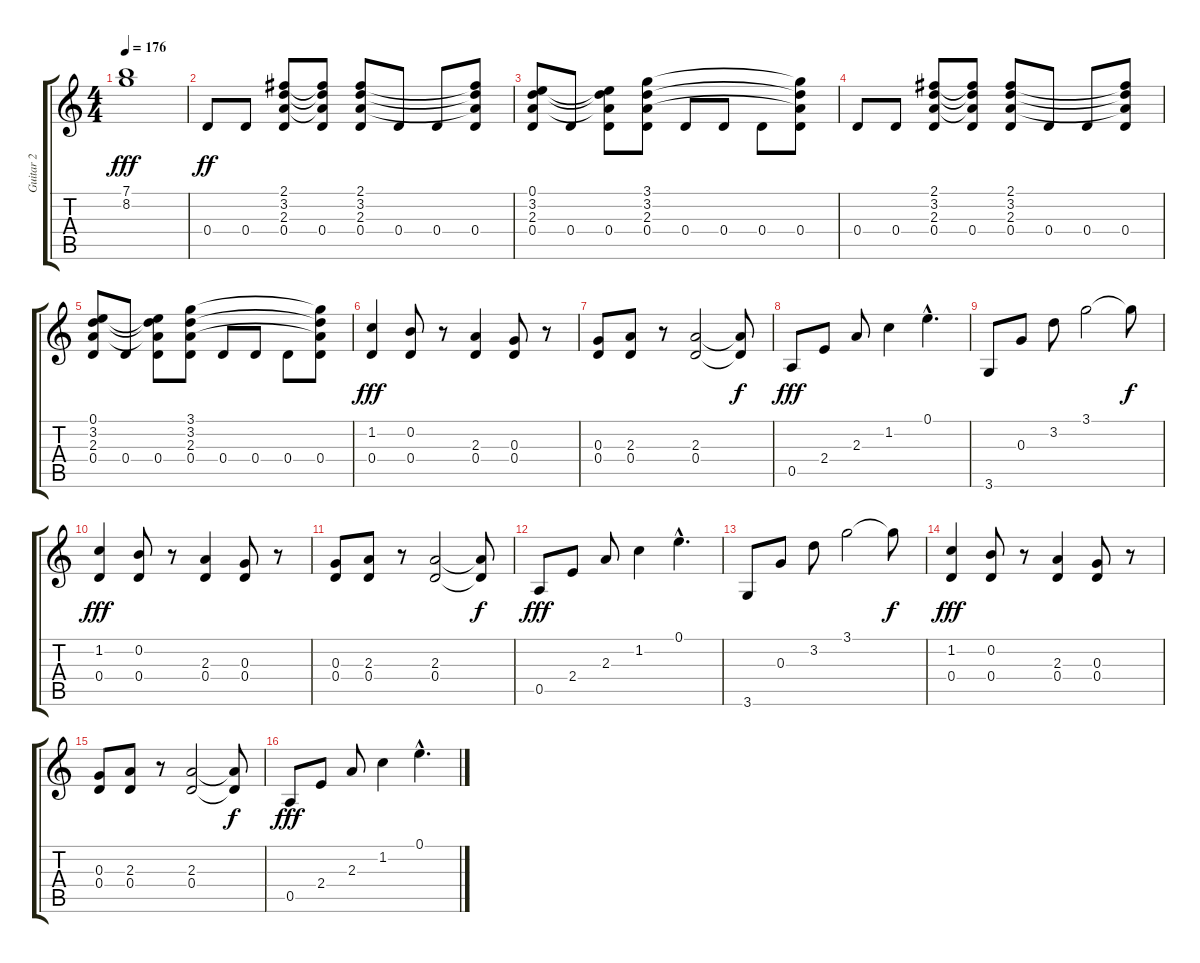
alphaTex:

\track ("Guitar 2" "Guitar 2") {instrument distortionguitar}
\staff {score tabs}
\tuning (E4 B3 G3 D3 A2 E2) {hide}
\ts (4 4)
\tempo 176
\clef g2
\ks c
(7.1 8.2).1{dy fff} |
0.4.8{dy ff} 0.4.8 (2.1 3.2 2.3 0.4).8 (2.1{t} 3.2{t} 2.3{t} 0.4).8 (2.1 3.2 2.3 0.4).8 0.4.8 0.4.8 (2.1{t} 3.2{t} 2.3{t} 0.4).8 |
(0.1 3.2 2.3 0.4).8 0.4.8 (0.1{t} 3.2{t} 2.3{t} 0.4).8 (3.1 3.2 2.3 0.4).8 0.4.8 0.4.8 0.4.8 (3.1{t} 3.2{t} 2.3{t} 0.4).8 |
0.4.8 0.4.8 (2.1 3.2 2.3 0.4).8 (2.1{t} 3.2{t} 2.3{t} 0.4).8 (2.1 3.2 2.3 0.4).8 0.4.8 0.4.8 (2.1{t} 3.2{t} 2.3{t} 0.4).8 |
(0.1 3.2 2.3 0.4).8 0.4.8 (0.1{t} 3.2{t} 2.3{t} 0.4).8 (3.1 3.2 2.3 0.4).8 0.4.8 0.4.8 0.4.8 (3.1{t} 3.2{t} 2.3{t} 0.4).8 |
(1.2 0.4).4{dy fff volume 13} (0.2 0.4).8 r.8 (2.3 0.4).4 (0.3 0.4).8 r.8 |
(0.3 0.4).8 (2.3 0.4).8 r.8 (2.3 0.4).2 (2.3{t} 0.4{t}).8{dy f} |
0.5.8{dy fff} 2.4.8 2.3.8 1.2.4 0.1{hac}.4{d} |
3.6.8 0.3.8 3.2.8 3.1.2 3.1{t}.8{dy f} |
(1.2 0.4).4{dy fff} (0.2 0.4).8 r.8 (2.3 0.4).4 (0.3 0.4).8 r.8 |
(0.3 0.4).8 (2.3 0.4).8 r.8 (2.3 0.4).2 (2.3{t} 0.4{t}).8{dy f} |
0.5.8{dy fff} 2.4.8 2.3.8 1.2.4 0.1{hac}.4{d} |
3.6.8 0.3.8 3.2.8 3.1.2 3.1{t}.8{dy f} |
(1.2 0.4).4{dy fff} (0.2 0.4).8 r.8 (2.3 0.4).4 (0.3 0.4).8 r.8 |
(0.3 0.4).8 (2.3 0.4).8 r.8 (2.3 0.4).2 (2.3{t} 0.4{t}).8{dy f} |
0.5.8{dy fff} 2.4.8 2.3.8 1.2.4 0.1{hac}.4{d}
